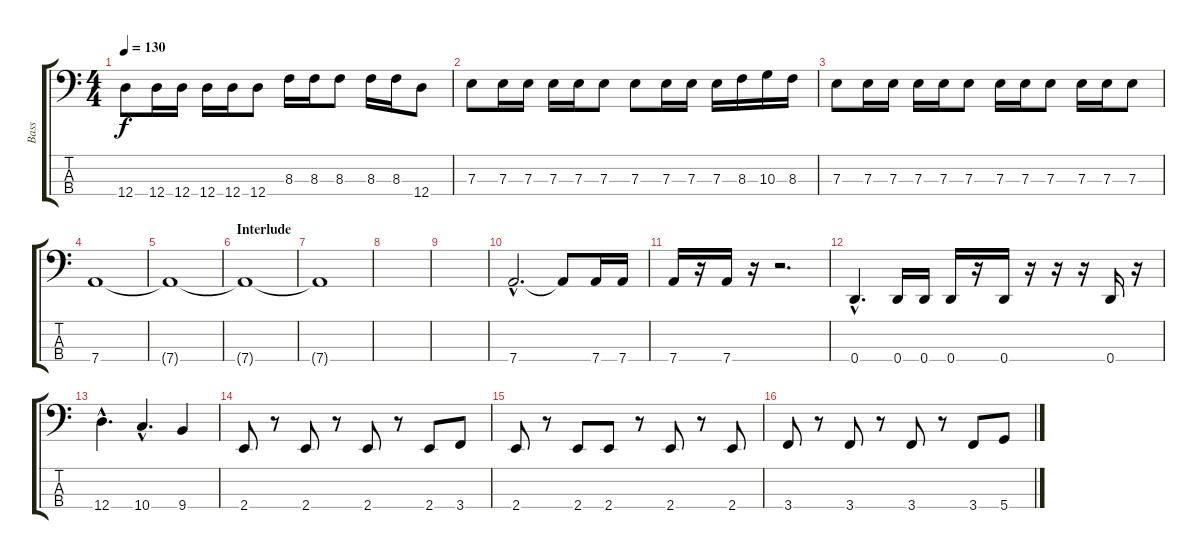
\track ("Bass" "Bass") {instrument electricbassfinger}
\staff {score tabs}
\tuning (G2 D2 A1 D1) {hide}
\ts (4 4)
\tempo 130
\clef f4
\ks c
12.4.8{dy f} 12.4.16 12.4.16 12.4.16 12.4.16 12.4.8 8.3.16 8.3.16 8.3.8 8.3.16 8.3.16 12.4.8 |
7.3.8 7.3.16 7.3.16 7.3.16 7.3.16 7.3.8 7.3.8 7.3.16 7.3.16 7.3.16 8.3.16 10.3.16 8.3.16 |
7.3.8 7.3.16 7.3.16 7.3.16 7.3.16 7.3.8 7.3.16 7.3.16 7.3.8 7.3.16 7.3.16 7.3.8 |
7.4.1 |
7.4{t}.1 |
\section ("" "Interlude")
7.4{t}.1 |
7.4{t}.1 |
|
|
7.4{hac}.2{d} 7.4{t}.8 7.4.16 7.4.16 |
7.4.16 r.16 7.4.16 r.16 r.2{d} |
0.4{hac}.4{d} 0.4.16 0.4.16 0.4.16 r.16 0.4.16 r.16 r.16 r.16 0.4.16 r.16 |
12.4{hac}.4{d} 10.4{hac}.4{d} 9.4.4 |
2.4.8 r.8 2.4.8 r.8 2.4.8 r.8 2.4.8 3.4.8 |
2.4.8 r.8 2.4.8 2.4.8 r.8 2.4.8 r.8 2.4.8 |
3.4.8 r.8 3.4.8 r.8 3.4.8 r.8 3.4.8 5.4.8
